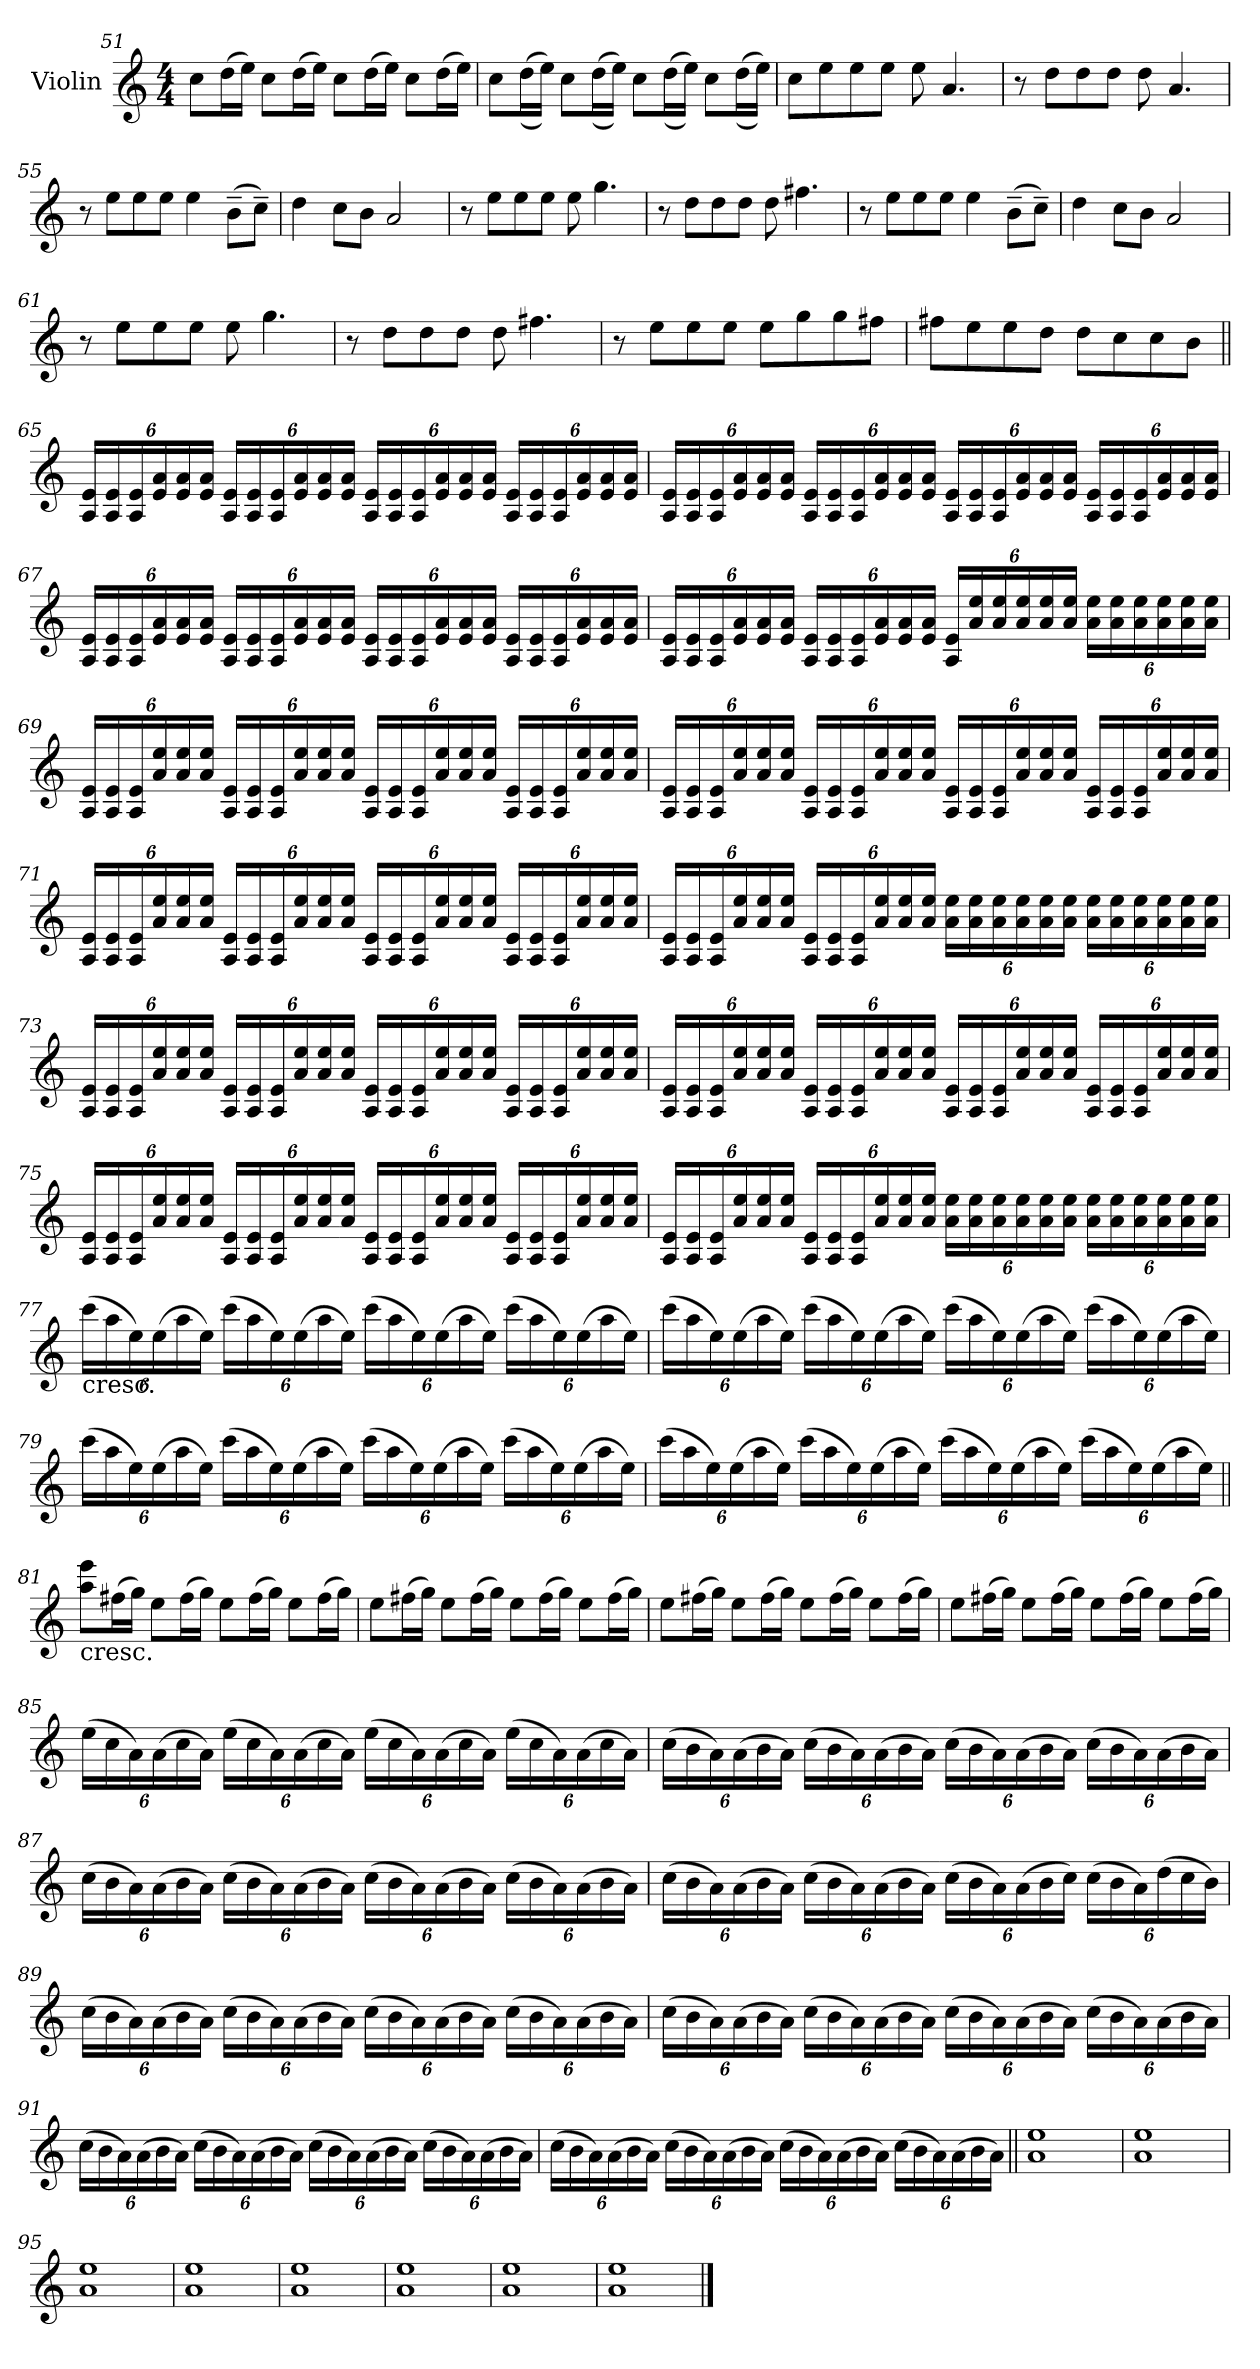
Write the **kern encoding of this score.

**kern
*part1
*staff1
*I"Violin
*I'Vln
!!LO:LB:g=z
*clefG2
*k[]
*M4/4
=51
8cc\L
(16dd\L
16ee\JJ)
8cc\L
(16dd\L
16ee\JJ)
8cc\L
(16dd\L
16ee\JJ)
8cc\L
(16dd\L
16ee\JJ)
=52
8cc\L
((16dd\L
16ee\JJ))
8cc\L
((16dd\L
16ee\JJ))
8cc\L
((16dd\L
16ee\JJ))
8cc\L
((16dd\L
16ee\JJ))
=53
8cc\L
8ee\
8ee\
8ee\J
8ee\
4.a/
=54
8r
8dd\L
8dd\
8dd\J
8dd\
4.a/
=55
8r
8ee\L
8ee\
8ee\J
4ee\
(8b~\L
8cc~\J)
=56
4dd\
8cc\L
8b\J
2a/
!!LO:LB:g=z
=57
8r
8ee\L
8ee\
8ee\J
8ee\
4.gg\
=58
8r
8dd\L
8dd\
8dd\J
8dd\
4.ff#X\
=59
8r
8ee\L
8ee\
8ee\J
4ee\
(8b~\L
8cc~\J)
=60
4dd\
8cc\L
8b\J
2a/
=61
8r
8ee\L
8ee\
8ee\J
8ee\
4.gg\
=62
8r
8dd\L
8dd\
8dd\J
8dd\
4.ff#X\
=63
8r
8ee\L
8ee\
8ee\J
8ee\L
8gg\
8gg\
8ff#X\J
!!LO:LB:g=z
=64
8ff#X\L
8ee\
8ee\
8dd\J
8dd\L
8cc\
8cc\
8b\J
=65||
*Xbrackettup
24A/ 24e/LL
24A/ 24e/
24A/ 24e/
24e/ 24a/
24e/ 24a/
24e/ 24a/JJ
24A/ 24e/LL
24A/ 24e/
24A/ 24e/
24e/ 24a/
24e/ 24a/
24e/ 24a/JJ
24A/ 24e/LL
24A/ 24e/
24A/ 24e/
24e/ 24a/
24e/ 24a/
24e/ 24a/JJ
24A/ 24e/LL
24A/ 24e/
24A/ 24e/
24e/ 24a/
24e/ 24a/
24e/ 24a/JJ
!!LO:LB:g=z
=66
24A/ 24e/LL
24A/ 24e/
24A/ 24e/
24e/ 24a/
24e/ 24a/
24e/ 24a/JJ
24A/ 24e/LL
24A/ 24e/
24A/ 24e/
24e/ 24a/
24e/ 24a/
24e/ 24a/JJ
24A/ 24e/LL
24A/ 24e/
24A/ 24e/
24e/ 24a/
24e/ 24a/
24e/ 24a/JJ
24A/ 24e/LL
24A/ 24e/
24A/ 24e/
24e/ 24a/
24e/ 24a/
24e/ 24a/JJ
=67
24A/ 24e/LL
24A/ 24e/
24A/ 24e/
24e/ 24a/
24e/ 24a/
24e/ 24a/JJ
24A/ 24e/LL
24A/ 24e/
24A/ 24e/
24e/ 24a/
24e/ 24a/
24e/ 24a/JJ
24A/ 24e/LL
24A/ 24e/
24A/ 24e/
24e/ 24a/
24e/ 24a/
24e/ 24a/JJ
24A/ 24e/LL
24A/ 24e/
24A/ 24e/
24e/ 24a/
24e/ 24a/
24e/ 24a/JJ
!!LO:LB:g=z
=68
24A/ 24e/LL
24A/ 24e/
24A/ 24e/
24e/ 24a/
24e/ 24a/
24e/ 24a/JJ
24A/ 24e/LL
24A/ 24e/
24A/ 24e/
24e/ 24a/
24e/ 24a/
24e/ 24a/JJ
24A/ 24e/LL
24a/ 24ee/
24a/ 24ee/
24a/ 24ee/
24a/ 24ee/
24a/ 24ee/JJ
24a\ 24ee\LL
24a\ 24ee\
24a\ 24ee\
24a\ 24ee\
24a\ 24ee\
24a\ 24ee\JJ
=69
24A/ 24e/LL
24A/ 24e/
24A/ 24e/
24a/ 24ee/
24a/ 24ee/
24a/ 24ee/JJ
24A/ 24e/LL
24A/ 24e/
24A/ 24e/
24a/ 24ee/
24a/ 24ee/
24a/ 24ee/JJ
24A/ 24e/LL
24A/ 24e/
24A/ 24e/
24a/ 24ee/
24a/ 24ee/
24a/ 24ee/JJ
24A/ 24e/LL
24A/ 24e/
24A/ 24e/
24a/ 24ee/
24a/ 24ee/
24a/ 24ee/JJ
!!LO:LB:g=z
=70
24A/ 24e/LL
24A/ 24e/
24A/ 24e/
24a/ 24ee/
24a/ 24ee/
24a/ 24ee/JJ
24A/ 24e/LL
24A/ 24e/
24A/ 24e/
24a/ 24ee/
24a/ 24ee/
24a/ 24ee/JJ
24A/ 24e/LL
24A/ 24e/
24A/ 24e/
24a/ 24ee/
24a/ 24ee/
24a/ 24ee/JJ
24A/ 24e/LL
24A/ 24e/
24A/ 24e/
24a/ 24ee/
24a/ 24ee/
24a/ 24ee/JJ
=71
24A/ 24e/LL
24A/ 24e/
24A/ 24e/
24a/ 24ee/
24a/ 24ee/
24a/ 24ee/JJ
24A/ 24e/LL
24A/ 24e/
24A/ 24e/
24a/ 24ee/
24a/ 24ee/
24a/ 24ee/JJ
24A/ 24e/LL
24A/ 24e/
24A/ 24e/
24a/ 24ee/
24a/ 24ee/
24a/ 24ee/JJ
24A/ 24e/LL
24A/ 24e/
24A/ 24e/
24a/ 24ee/
24a/ 24ee/
24a/ 24ee/JJ
!!LO:PB:g=z
=72
24A/ 24e/LL
24A/ 24e/
24A/ 24e/
24a/ 24ee/
24a/ 24ee/
24a/ 24ee/JJ
24A/ 24e/LL
24A/ 24e/
24A/ 24e/
24a/ 24ee/
24a/ 24ee/
24a/ 24ee/JJ
24a\ 24ee\LL
24a\ 24ee\
24a\ 24ee\
24a\ 24ee\
24a\ 24ee\
24a\ 24ee\JJ
24a\ 24ee\LL
24a\ 24ee\
24a\ 24ee\
24a\ 24ee\
24a\ 24ee\
24a\ 24ee\JJ
=73
24A/ 24e/LL
24A/ 24e/
24A/ 24e/
24a/ 24ee/
24a/ 24ee/
24a/ 24ee/JJ
24A/ 24e/LL
24A/ 24e/
24A/ 24e/
24a/ 24ee/
24a/ 24ee/
24a/ 24ee/JJ
24A/ 24e/LL
24A/ 24e/
24A/ 24e/
24a/ 24ee/
24a/ 24ee/
24a/ 24ee/JJ
24A/ 24e/LL
24A/ 24e/
24A/ 24e/
24a/ 24ee/
24a/ 24ee/
24a/ 24ee/JJ
!!LO:LB:g=z
=74
24A/ 24e/LL
24A/ 24e/
24A/ 24e/
24a/ 24ee/
24a/ 24ee/
24a/ 24ee/JJ
24A/ 24e/LL
24A/ 24e/
24A/ 24e/
24a/ 24ee/
24a/ 24ee/
24a/ 24ee/JJ
24A/ 24e/LL
24A/ 24e/
24A/ 24e/
24a/ 24ee/
24a/ 24ee/
24a/ 24ee/JJ
24A/ 24e/LL
24A/ 24e/
24A/ 24e/
24a/ 24ee/
24a/ 24ee/
24a/ 24ee/JJ
=75
24A/ 24e/LL
24A/ 24e/
24A/ 24e/
24a/ 24ee/
24a/ 24ee/
24a/ 24ee/JJ
24A/ 24e/LL
24A/ 24e/
24A/ 24e/
24a/ 24ee/
24a/ 24ee/
24a/ 24ee/JJ
24A/ 24e/LL
24A/ 24e/
24A/ 24e/
24a/ 24ee/
24a/ 24ee/
24a/ 24ee/JJ
24A/ 24e/LL
24A/ 24e/
24A/ 24e/
24a/ 24ee/
24a/ 24ee/
24a/ 24ee/JJ
!!LO:LB:g=z
=76
24A/ 24e/LL
24A/ 24e/
24A/ 24e/
24a/ 24ee/
24a/ 24ee/
24a/ 24ee/JJ
24A/ 24e/LL
24A/ 24e/
24A/ 24e/
24a/ 24ee/
24a/ 24ee/
24a/ 24ee/JJ
24a\ 24ee\LL
24a\ 24ee\
24a\ 24ee\
24a\ 24ee\
24a\ 24ee\
24a\ 24ee\JJ
24a\ 24ee\LL
24a\ 24ee\
24a\ 24ee\
24a\ 24ee\
24a\ 24ee\
24a\ 24ee\JJ
=77
!LO:TX:b:t=cresc.
(24ccc\LL
24aa\
24ee\)
(24ee\
24aa\
24ee\JJ)
(24ccc\LL
24aa\
24ee\)
(24ee\
24aa\
24ee\JJ)
(24ccc\LL
24aa\
24ee\)
(24ee\
24aa\
24ee\JJ)
(24ccc\LL
24aa\
24ee\)
(24ee\
24aa\
24ee\JJ)
!!LO:LB:g=z
=78
(24ccc\LL
24aa\
24ee\)
(24ee\
24aa\
24ee\JJ)
(24ccc\LL
24aa\
24ee\)
(24ee\
24aa\
24ee\JJ)
(24ccc\LL
24aa\
24ee\)
(24ee\
24aa\
24ee\JJ)
(24ccc\LL
24aa\
24ee\)
(24ee\
24aa\
24ee\JJ)
=79
(24ccc\LL
24aa\
24ee\)
(24ee\
24aa\
24ee\JJ)
(24ccc\LL
24aa\
24ee\)
(24ee\
24aa\
24ee\JJ)
(24ccc\LL
24aa\
24ee\)
(24ee\
24aa\
24ee\JJ)
(24ccc\LL
24aa\
24ee\)
(24ee\
24aa\
24ee\JJ)
!!LO:LB:g=z
=80
(24ccc\LL
24aa\
24ee\)
(24ee\
24aa\
24ee\JJ)
(24ccc\LL
24aa\
24ee\)
(24ee\
24aa\
24ee\JJ)
(24ccc\LL
24aa\
24ee\)
(24ee\
24aa\
24ee\JJ)
(24ccc\LL
24aa\
24ee\)
(24ee\
24aa\
24ee\JJ)
=81||
!LO:TX:b:t=cresc.
8aa\ 8eee\L
(16ff#X\L
16gg\JJ)
8ee\L
(16ff#\L
16gg\JJ)
8ee\L
(16ff#\L
16gg\JJ)
8ee\L
(16ff#\L
16gg\JJ)
=82
8ee\L
(16ff#X\L
16gg\JJ)
8ee\L
(16ff#\L
16gg\JJ)
8ee\L
(16ff#\L
16gg\JJ)
8ee\L
(16ff#\L
16gg\JJ)
!!LO:LB:g=z
=83
8ee\L
(16ff#X\L
16gg\JJ)
8ee\L
(16ff#\L
16gg\JJ)
8ee\L
(16ff#\L
16gg\JJ)
8ee\L
(16ff#\L
16gg\JJ)
=84
8ee\L
(16ff#X\L
16gg\JJ)
8ee\L
(16ff#\L
16gg\JJ)
8ee\L
(16ff#\L
16gg\JJ)
8ee\L
(16ff#\L
16gg\JJ)
=85
(24ee\LL
24cc\
24a\)
(24a\
24cc\
24a\JJ)
(24ee\LL
24cc\
24a\)
(24a\
24cc\
24a\JJ)
(24ee\LL
24cc\
24a\)
(24a\
24cc\
24a\JJ)
(24ee\LL
24cc\
24a\)
(24a\
24cc\
24a\JJ)
!!LO:LB:g=z
=86
(24cc\LL
24b\
24a\)
(24a\
24b\
24a\JJ)
(24cc\LL
24b\
24a\)
(24a\
24b\
24a\JJ)
(24cc\LL
24b\
24a\)
(24a\
24b\
24a\JJ)
(24cc\LL
24b\
24a\)
(24a\
24b\
24a\JJ)
=87
(24cc\LL
24b\
24a\)
(24a\
24b\
24a\JJ)
(24cc\LL
24b\
24a\)
(24a\
24b\
24a\JJ)
(24cc\LL
24b\
24a\)
(24a\
24b\
24a\JJ)
(24cc\LL
24b\
24a\)
(24a\
24b\
24a\JJ)
!!LO:LB:g=z
=88
(24cc\LL
24b\
24a\)
(24a\
24b\
24a\JJ)
(24cc\LL
24b\
24a\)
(24a\
24b\
24a\JJ)
(24cc\LL
24b\
24a\)
(24a\
24b\
24cc\JJ)
(24cc\LL
24b\
24a\)
(24dd\
24cc\
24b\JJ)
=89
(24cc\LL
24b\
24a\)
(24a\
24b\
24a\JJ)
(24cc\LL
24b\
24a\)
(24a\
24b\
24a\JJ)
(24cc\LL
24b\
24a\)
(24a\
24b\
24a\JJ)
(24cc\LL
24b\
24a\)
(24a\
24b\
24a\JJ)
!!LO:LB:g=z
=90
(24cc\LL
24b\
24a\)
(24a\
24b\
24a\JJ)
(24cc\LL
24b\
24a\)
(24a\
24b\
24a\JJ)
(24cc\LL
24b\
24a\)
(24a\
24b\
24a\JJ)
(24cc\LL
24b\
24a\)
(24a\
24b\
24a\JJ)
=91
(24cc\LL
24b\
24a\)
(24a\
24b\
24a\JJ)
(24cc\LL
24b\
24a\)
(24a\
24b\
24a\JJ)
(24cc\LL
24b\
24a\)
(24a\
24b\
24a\JJ)
(24cc\LL
24b\
24a\)
(24a\
24b\
24a\JJ)
!!LO:LB:g=z
=92
(24cc\LL
24b\
24a\)
(24a\
24b\
24a\JJ)
(24cc\LL
24b\
24a\)
(24a\
24b\
24a\JJ)
(24cc\LL
24b\
24a\)
(24a\
24b\
24a\JJ)
(24cc\LL
24b\
24a\)
(24a\
24b\
24a\JJ)
=93||
1a 1ee
=94
1a 1ee
=95
1a 1ee
=96
1a 1ee
=97
1a 1ee
=98
1a 1ee
=99
1a 1ee
=100
1a 1ee
==
*-
